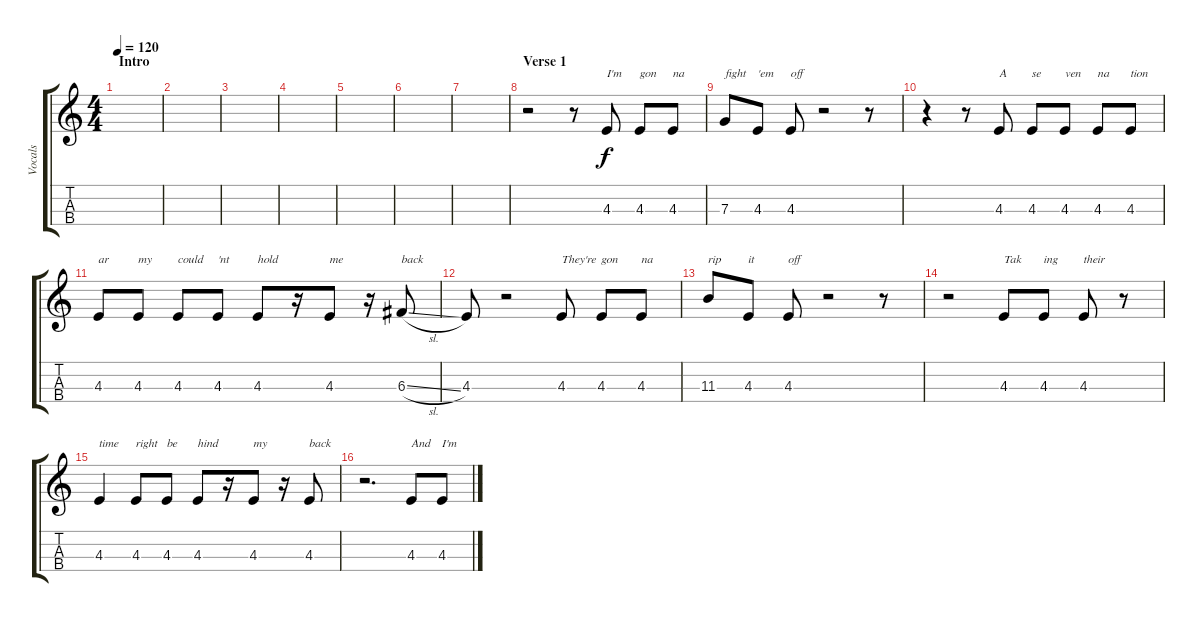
\track ("Vocals" "Vocals") {instrument shamisen}
\staff {score tabs}
\tuning (A4 E4 C4 G4) {hide}
\ts (4 4)
\section ("" "Intro")
\tempo 120
\clef g2
\ks c
|
|
|
|
|
|
|
\section ("" "Verse 1")
r.2 r.8 4.3.8{txt "I'm"} 4.3.8{txt "gon"} 4.3.8{txt "na"} |
7.3.8{txt "fight"} 4.3.8{txt "'em"} 4.3.8{txt "off"} r.2 r.8 |
r.4 r.8 4.3.8{txt "A"} 4.3.8{txt "se"} 4.3.8{txt "ven"} 4.3.8{txt "na"} 4.3.8{txt "tion"} |
4.3.8{txt "ar"} 4.3.8{txt "my"} 4.3.8{txt "could"} 4.3.8{txt "'nt"} 4.3.8{txt "hold"} r.16 4.3.8{txt "me"} r.16 6.3{sl}.8{txt "back"} |
4.3.8 r.2 4.3.8{txt "They're"} 4.3.8{txt "gon"} 4.3.8{txt "na"} |
11.3.8{txt "rip"} 4.3.8{txt "it"} 4.3.8{txt "off"} r.2 r.8 |
r.2 4.3.8{txt "Tak"} 4.3.8{txt "ing"} 4.3.8{txt "their"} r.8 |
4.3.4{txt "time"} 4.3.8{txt "right"} 4.3.8{txt "be"} 4.3.8{txt "hind"} r.16 4.3.8{txt "my"} r.16 4.3.8{txt "back"} |
r.2{d} 4.3.8{txt "And"} 4.3.8{txt "I'm"}
